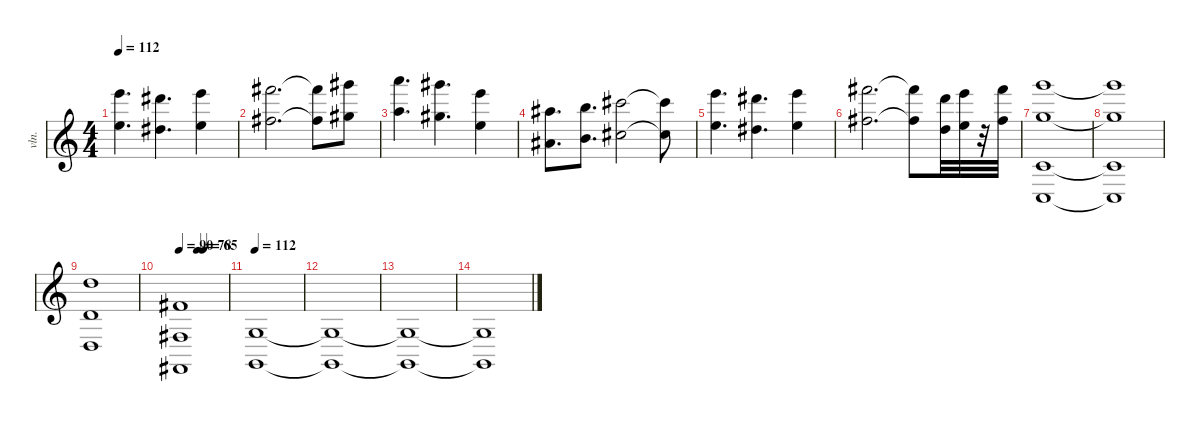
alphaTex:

\defaultSystemsLayout 4
\hideDynamics
\bracketExtendMode nobrackets
\otherSystemsTrackNameOrientation horizontal
\track ("Strings" "vln.") {instrument stringensemble1}
\staff {score}
\tuning (E4 B3 G3 D3 A2 E2)
\ts (4 4)
\tempo 112
\clef g2
\ks c
(24.1 21.3).4{d dy f beam Down} (23.1{acc #} 20.3{acc #}).4{d beam Down} (24.1 21.3).4{beam Down} |
(26.1{acc #} 23.3{acc #}).2{d beam Down} (26.1{t acc #} 23.3{t acc #}).8{beam Down} (28.1{acc #} 21.2{acc #}).8{beam Down} |
(29.1 22.2).4{d beam Down} (28.1{acc #} 21.2{acc #}).4{d beam Down} (24.1 21.3).4{beam Down} |
(18.1{acc #} 20.4{acc #}).8{d beam Down} (19.1 21.4).8{d beam Down} (21.1{acc #} 23.4{acc #}).2{beam Down} (21.1{t acc #} 23.4{t acc #}).8{beam Down} |
(24.1 21.3).4{d beam Down} (23.1{acc #} 20.3{acc #}).4{d beam Down} (24.1 21.3).4{beam Down} |
(26.1{acc #} 23.3{acc #}).2{d beam Down} (26.1{t acc #} 23.3{t acc #}).8{beam Down} (22.1 24.4).32{beam Down} (24.1 21.3).32{beam Down} r.32{beam Down} (26.1{acc #} 23.3{acc #}).32{beam Down} |
(27.1 24.3 15.5 8.6).1{beam Up} |
(27.1{t} 24.3{t} 15.5{t} 8.6{t}).1{beam Up} |
(10.1 12.4 10.6).1{beam Up} |
\tempo 90
\tempo (78 0.375)
\tempo (65 0.5)
(2.1{acc #} 4.4{acc #} 2.6{acc #}).1{beam Up} |
\tempo 112
(0.3 3.6).1{beam Up} |
(0.3{t} 3.6{t}).1{beam Up} |
(0.3{t} 3.6{t}).1{beam Up} |
(0.3{t} 3.6{t}).1{beam Up}
